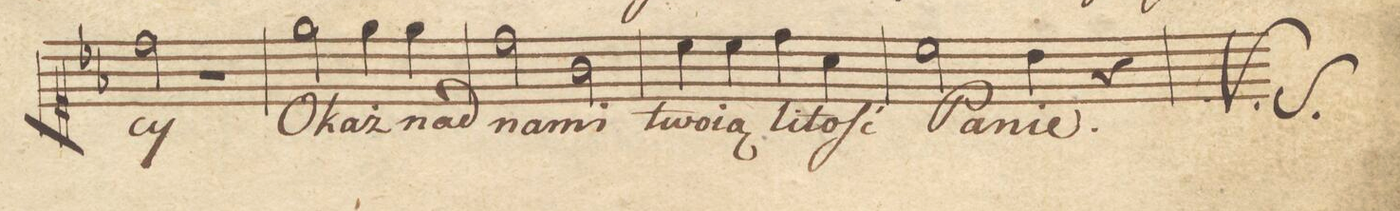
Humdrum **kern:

**kern	**text	**dynam
*I"Soprano	*	*
*clefC1	*	*
*k[b-e-]	*	*
*met(c)	*	*
*M4/4	*	*
2dd\	-cy	.
2r	.	.
=71	=71	=71
2ee-\	O-	.
4ee-\	-każ	.
4ee-\	nad	.
=72	=72	=72
2dd\	na-	.
2g\	-mi	.
=73	=73	=73
4cc\	two-	.
4cc\	-ią	.
4dd\	li-	.
4a\	-toſć	.
=74	=74	=74
2cc\	Pa-	.
4b-\	-nie	.
4r	.	.
=75	=75	=75
*-	*-	*-
